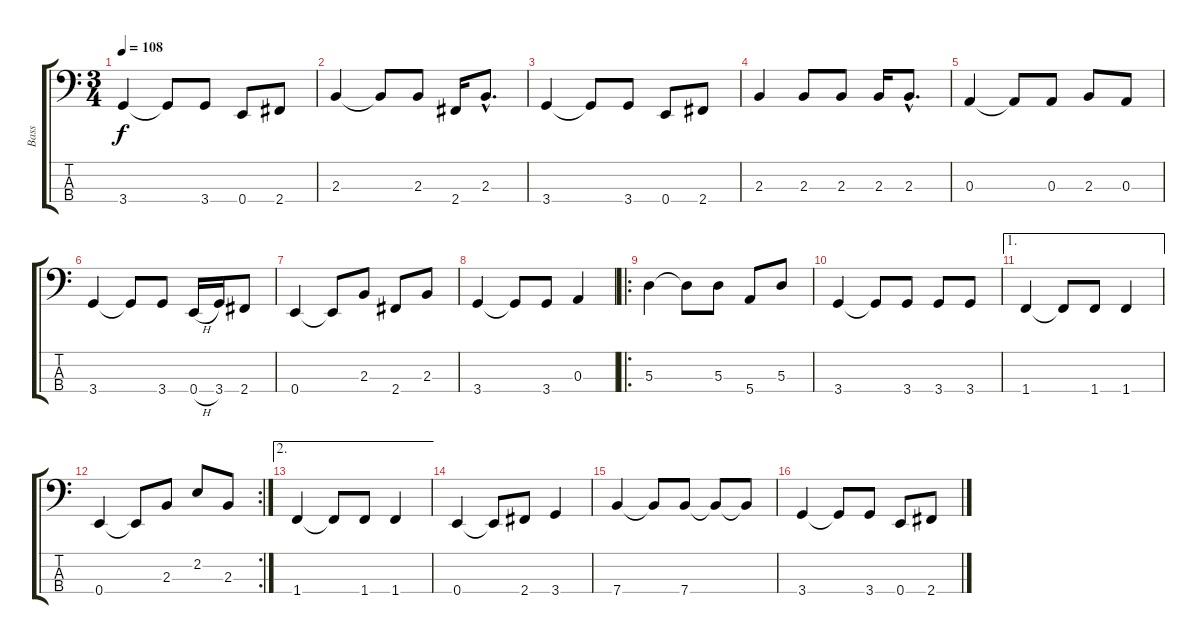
\track ("Bass" "Bass") {instrument electricbasspick}
\staff {score tabs}
\tuning (G2 D2 A1 E1) {hide}
\ts (3 4)
\tempo 108
\clef f4
\ks c
3.4.4{dy f} 3.4{t}.8 3.4.8 0.4.8 2.4.8 |
2.3.4 2.3{t}.8 2.3.8 2.4.16 2.3{hac}.8{d} |
3.4.4 3.4{t}.8 3.4.8 0.4.8 2.4.8 |
2.3.4 2.3.8 2.3.8 2.3.16 2.3{hac}.8{d} |
0.3.4 0.3{t}.8 0.3.8 2.3.8 0.3.8 |
3.4.4 3.4{t}.8 3.4.8 0.4{h}.16 3.4.16 2.4.8 |
0.4.4 0.4{t}.8 2.3.8 2.4.8 2.3.8 |
3.4.4 3.4{t}.8 3.4.8 0.3.4 |
\ro
5.3.4 5.3{t}.8 5.3.8 5.4.8 5.3.8 |
3.4.4 3.4{t}.8 3.4.8 3.4.8 3.4.8 |
\ae 1
1.4.4 1.4{t}.8 1.4.8 1.4.4 |
\rc 2
0.4.4 0.4{t}.8 2.3.8 2.2.8 2.3.8 |
\ae 2
1.4.4 1.4{t}.8 1.4.8 1.4.4 |
0.4.4 0.4{t}.8 2.4.8 3.4.4 |
7.4.4 7.4{t}.8 7.4.8 7.4{t}.8 7.4{t}.8 |
3.4.4 3.4{t}.8 3.4.8 0.4.8 2.4.8
